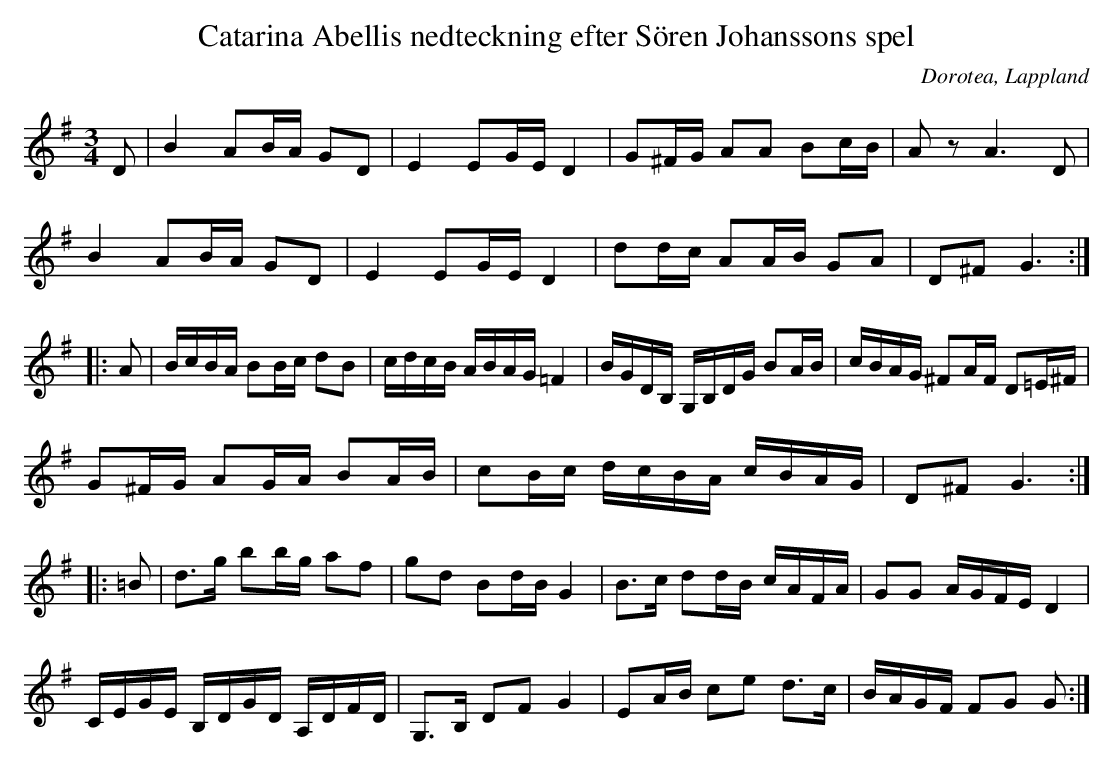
X:1
T:Catarina Abellis nedteckning efter Sören Johanssons spel
O:Dorotea, Lappland
M:3/4
K:G
D | B2 AB/A/ GD | E2 EG/E/ D2 | G^F/G/ AA Bc/B/ | Az A3 D |
B2 AB/A/ GD | E2 EG/E/ D2 | dd/c/ AA/B/ GA | D^F G3 :|
|: A | B/c/B/A/ BB/c/ dB | c/d/c/B/ A/B/A/G/ =F2 | B/G/D/B,/ G,/B,/D/G/ BA/B/ | c/B/A/G/ ^FA/F/ D=E/^F/ |
G^F/G/ AG/A/ BA/B/ | cB/c/ d/c/B/A/ c/B/A/G/ | D^F G3 :|
K:G
|:=B | d>g bb/g/ af | gd Bd/B/ G2 | B>c dd/B/ c/A/F/A/ | GG A/G/F/E/ D2 |
C/E/G/E/ B,/D/G/D/ A,/D/F/D/ | G,>B, DF G2 | EA/B/ ce d>c | B/A/G/F/ FG G :|
